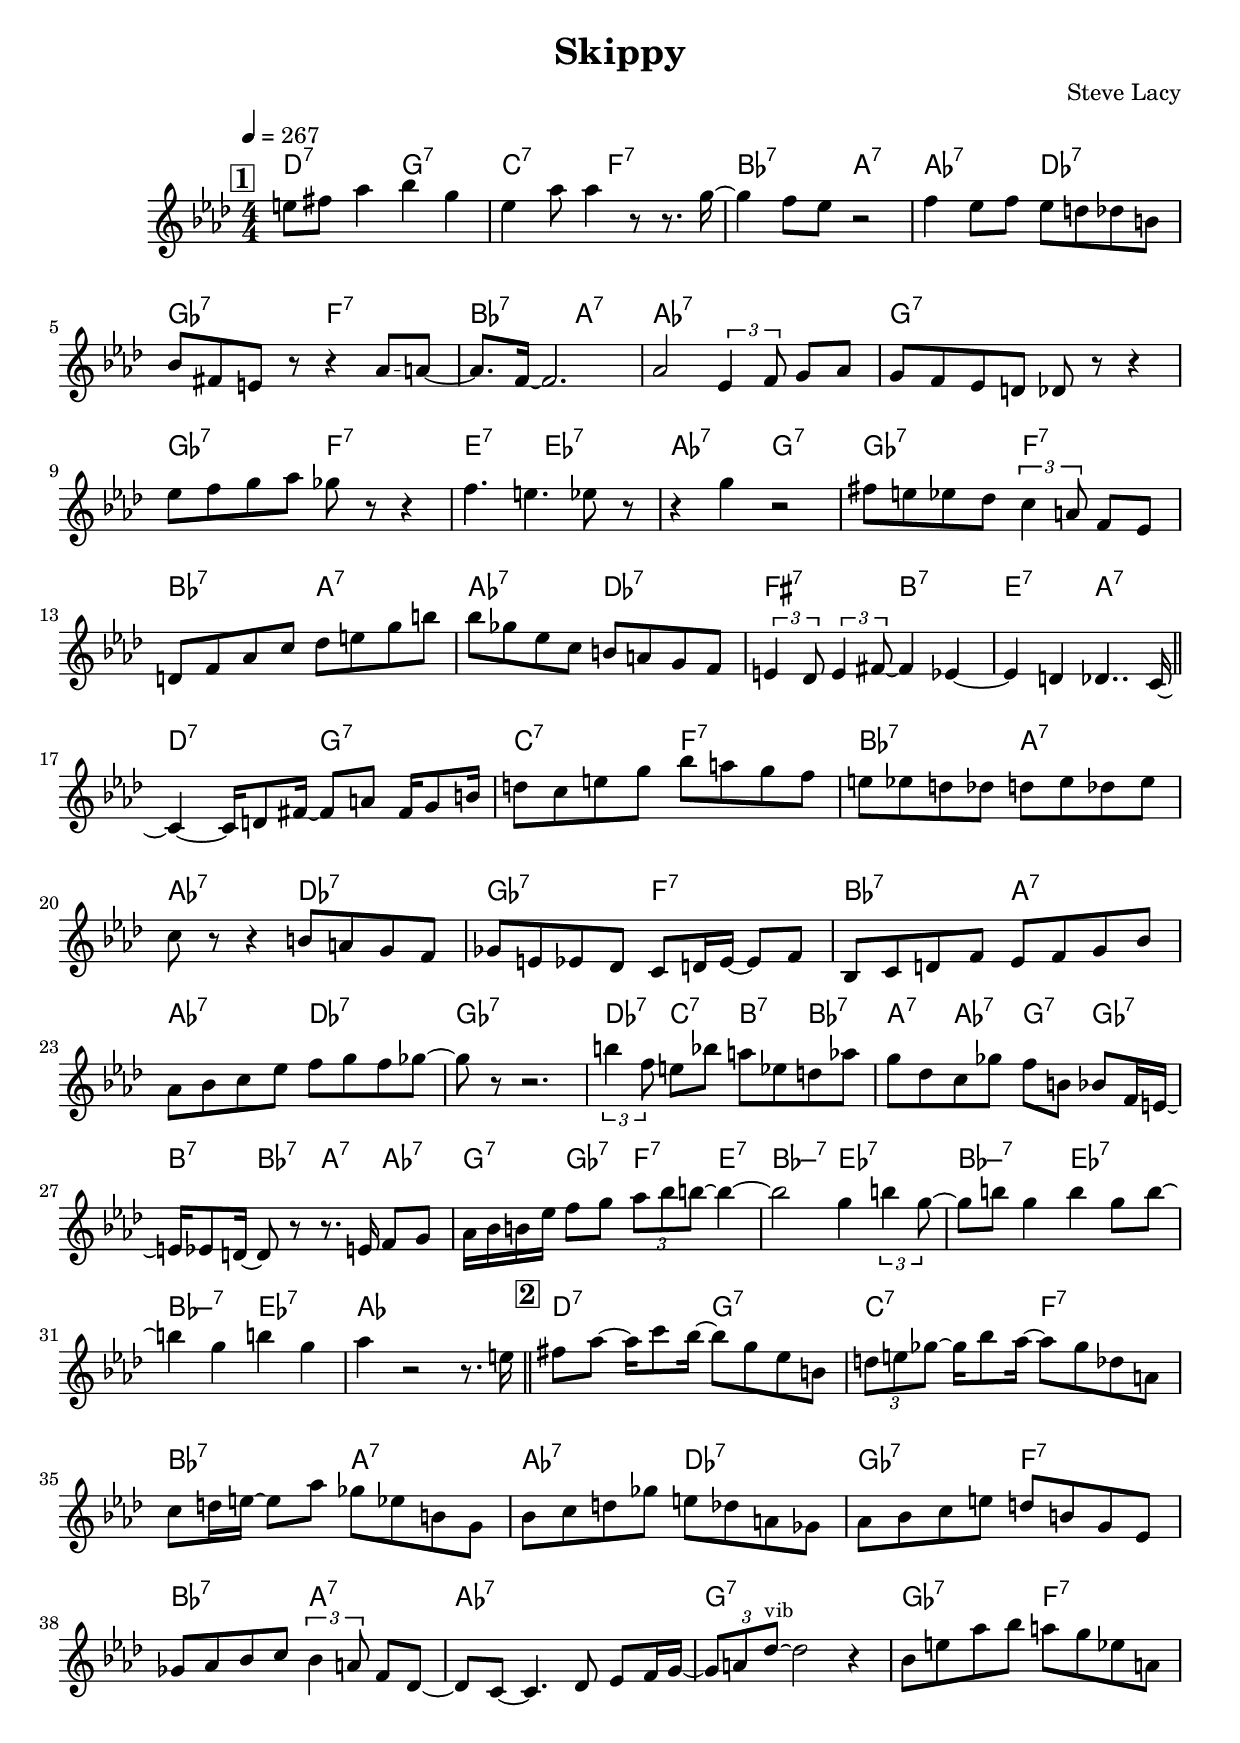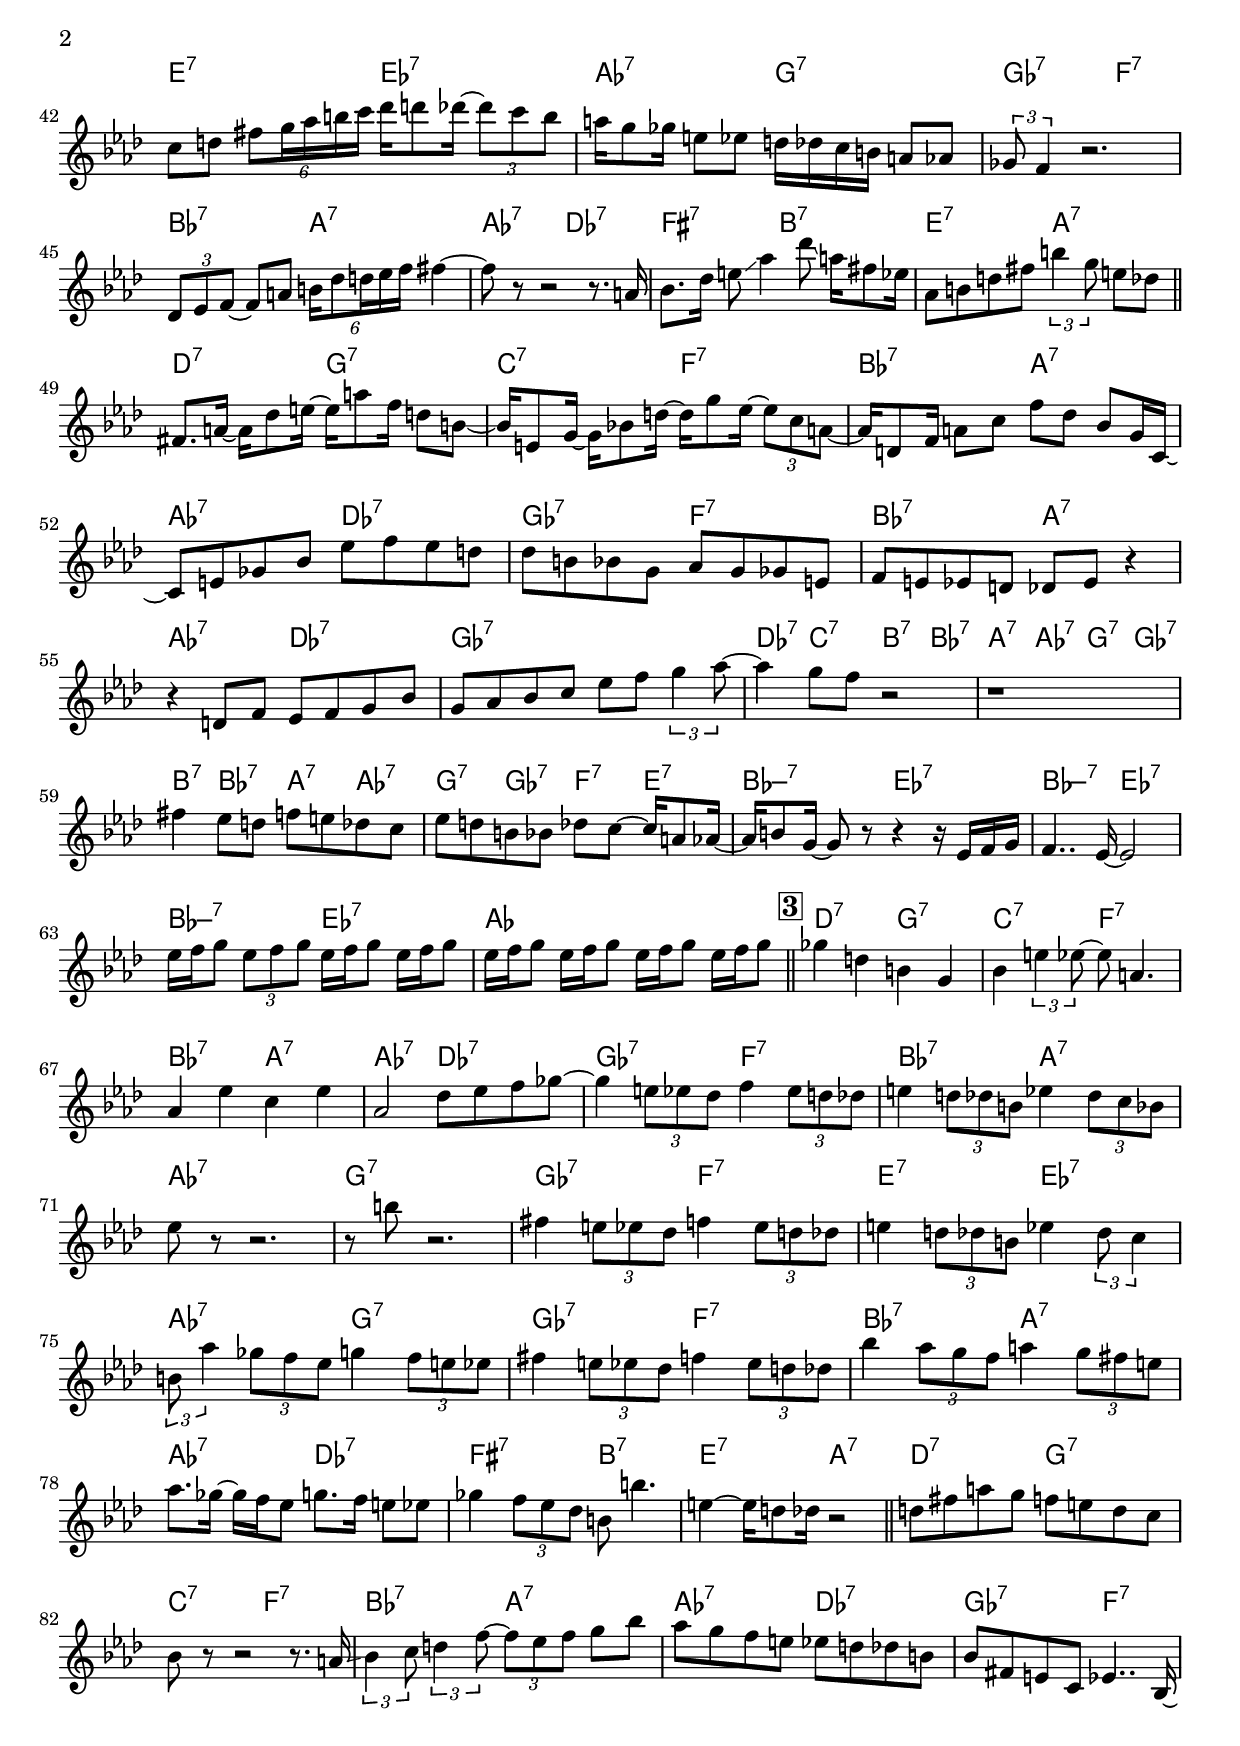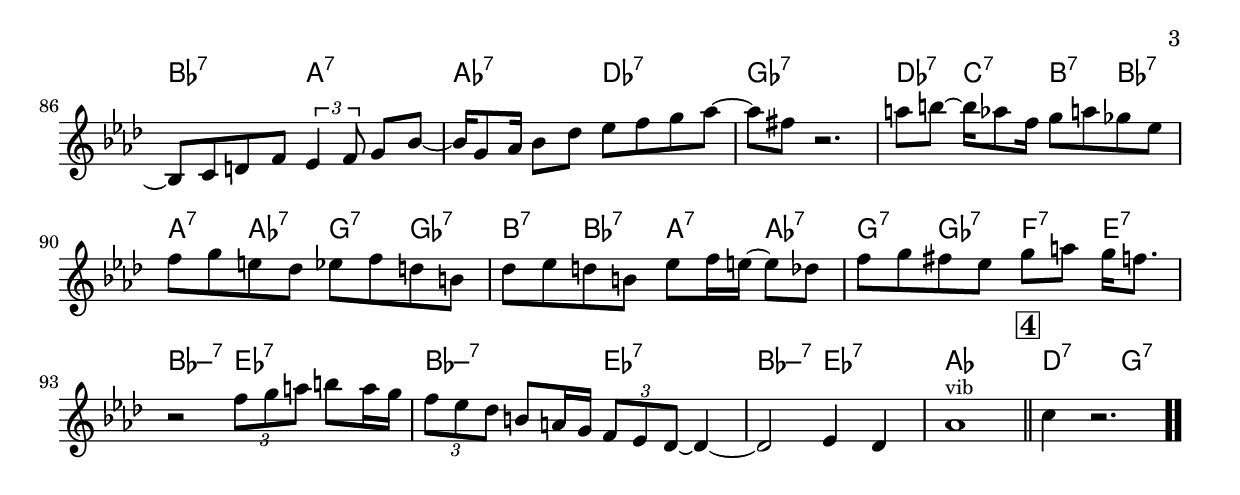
\version "2.13.2"

#(ly:set-option 'point-and-click #f)

\header {
  title = "Skippy"
  composer = "Steve Lacy"
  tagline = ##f
}
global =
{
    \override Staff.TimeSignature #'style = #'()
    \time 4/4
    \clef "treble"
    \key aes \major
    \override Rest #'direction = #'0
    \override MultiMeasureRest #'staff-position = #0
}
\score
{
<<
    \transpose c' c'

    \new ChordNames { \chords {
      \set majorSevenSymbol = \markup { "maj7" }
      \set minorChordModifier = \markup { \char ##x2013 }
      
      | d2:7 g2:7 | c2:7 f2:7 | bes2:7 a2:7 | aes2:7 des2:7 | ges2:7 f2:7 | bes2:7 a2:7 | aes1:7 | g1:7 
      | ges2:7 f2:7 | e2:7 es2:7 | aes2:7 g2:7 | ges2:7 f2:7 | bes2:7 a2:7 | aes2:7 des2:7 | fis2:7 b2:7 | e2:7 a2:7 
      | d2:7 g2:7 | c2:7 f2:7 | bes2:7 a2:7 | aes2:7 des2:7 | ges2:7 f2:7 | bes2:7 a2:7 | aes2:7 des2:7 | ges1:7 
      | des4:7 c4:7 b4:7 bes4:7 | a4:7 aes4:7 g4:7 ges4:7 | b4:7 bes4:7 a4:7 aes4:7 | g4:7 ges4:7 f4:7 e4:7 | bes2:min7 es2:7 | bes2:min7 es2:7 | bes2:min7 es2:7 | aes1 
      | d2:7 g2:7 | c2:7 f2:7 | bes2:7 a2:7 | aes2:7 des2:7 | ges2:7 f2:7 | bes2:7 a2:7 | aes1:7 | g1:7 
      | ges2:7 f2:7 | e2:7 es2:7 | aes2:7 g2:7 | ges2:7 f2:7 | bes2:7 a2:7 | aes2:7 des2:7 | fis2:7 b2:7 | e2:7 a2:7 
      | d2:7 g2:7 | c2:7 f2:7 | bes2:7 a2:7 | aes2:7 des2:7 | ges2:7 f2:7 | bes2:7 a2:7 | aes2:7 des2:7 | ges1:7 
      | des4:7 c4:7 b4:7 bes4:7 | a4:7 aes4:7 g4:7 ges4:7 | b4:7 bes4:7 a4:7 aes4:7 | g4:7 ges4:7 f4:7 e4:7 | bes2:min7 es2:7 | bes2:min7 es2:7 | bes2:min7 es2:7 | aes1 
      | d2:7 g2:7 | c2:7 f2:7 | bes2:7 a2:7 | aes2:7 des2:7 | ges2:7 f2:7 | bes2:7 a2:7 | aes1:7 | g1:7 
      | ges2:7 f2:7 | e2:7 es2:7 | aes2:7 g2:7 | ges2:7 f2:7 | bes2:7 a2:7 | aes2:7 des2:7 | fis2:7 b2:7 | e2:7 a2:7 
      | d2:7 g2:7 | c2:7 f2:7 | bes2:7 a2:7 | aes2:7 des2:7 | ges2:7 f2:7 | bes2:7 a2:7 | aes2:7 des2:7 | ges1:7 
      | des4:7 c4:7 b4:7 bes4:7 | a4:7 aes4:7 g4:7 ges4:7 | b4:7 bes4:7 a4:7 aes4:7 | g4:7 ges4:7 f4:7 e4:7 | bes2:min7 es2:7 | bes2:min7 es2:7 | bes2:min7 es2:7 | aes1 
      | d2:7 g2:7|
      }
      }

    \new Staff
    <<
    \transpose c' c'

    {
      \global
  		%\override Score.MetronomeMark #'transparent = ##t
  		%\override Score.MetronomeMark #'stencil = ##f
  		
  		\override HorizontalBracket #'direction = #UP
  		\override HorizontalBracket #'bracket-flare = #'(0 . 0)
  		
  		\override TextSpanner #'dash-fraction = #1.0
  		\override TextSpanner #'bound-details #'left #'text = \markup{ \concat{\draw-line #'(0 . -1.0) \draw-line #'(1.0 . 0) }}
  		\override TextSpanner #'bound-details #'right #'text = \markup{ \concat{ \draw-line #'(1.0 . 0) \draw-line #'(0 . -1.0) }}
          \set Score.markFormatter = #format-mark-box-numbers


      \tempo 4 = 267
      \set Score.currentBarNumber = #1
     
      \bar "||" \mark \default e''8 fis''8 aes''4 bes''4 g''4 
      | es''4 aes''8 aes''4 r8 r8. g''16~ 
      | g''4 f''8 es''8 r2 
      | f''4 es''8 f''8 es''8 d''8 des''8 b'8 
      | bes'8 fis'8 e'8 r8 r4 aes'8\glissando  a'8~ 
      | a'8. f'16~ f'2. 
      | aes'2 \tuplet 3/2 {es'4 f'8} g'8 aes'8 
      | g'8 f'8 es'8 d'8 des'8 r8 r4 
      | es''8 f''8 g''8 aes''8 ges''8 r8 r4 
      | f''4. e''4. es''8 r8 
      | r4 g''4 r2 
      | fis''8 e''8 es''8 des''8 \tuplet 3/2 {c''4 a'8} f'8 es'8 
      | d'8 f'8 aes'8 c''8 des''8 e''8 g''8 b''8 
      | bes''8 ges''8 es''8 c''8 b'8 a'8 g'8 f'8 
      | \tuplet 3/2 {e'4 des'8} \tuplet 3/2 {e'4 fis'8~} fis'4 es'4~ 
      | es'4 d'4 des'4.. c'16~ 
      \bar "||" c'4~ c'16 d'8 fis'16~ fis'8 a'8 fis'16 g'8 b'16 
      | d''8 c''8 e''8 g''8 bes''8 a''8 g''8 f''8 
      | e''8 es''8 d''8 des''8 d''8 es''8 des''8 es''8 
      | c''8 r8 r4 b'8 a'8 g'8 f'8 
      | ges'8 e'8 es'8 des'8 c'8 d'16 es'16~ es'8 f'8 
      | bes8 c'8 d'8 f'8 es'8 f'8 g'8 bes'8 
      | aes'8 bes'8 c''8 es''8 f''8 g''8 f''8 ges''8~ 
      | ges''8 r8 r2. 
      | \tuplet 3/2 {b''4 f''8} e''8 bes''8 a''8 es''8 d''8 aes''8 
      | g''8 des''8 c''8 ges''8 f''8 b'8 bes'8 f'16 e'16~ 
      | e'16 es'8 d'16~ d'8 r8 r8. e'16 f'8 g'8 
      | aes'16 bes'16 b'16 es''16 f''8 g''8 \tuplet 3/2 {aes''8 bes''8 b''8~} b''4~ 
      | b''2 g''4 \tuplet 3/2 {b''4 g''8~} 
      | g''8 b''8 g''4 b''4 g''8 b''8~ 
      | b''4 g''4 b''4 g''4 
      | aes''4 r2 r8. e''16 
      \bar "||" \mark \default fis''8 aes''8~ aes''16 c'''8 bes''16~ bes''8 g''8 es''8 b'8 
      | \tuplet 3/2 {d''8 e''8 ges''8~} ges''16 bes''8 aes''16~ aes''8 ges''8 des''8 a'8 
      | c''8 d''16 e''16~ e''8 aes''8 ges''8 es''8 b'8 g'8 
      | bes'8 c''8 d''8 ges''8 e''8 des''8 a'8 ges'8 
      | aes'8 bes'8 c''8 e''8 d''8 b'8 g'8 es'8 
      | ges'8 aes'8 bes'8 c''8 \tuplet 3/2 {bes'4 a'8} f'8 des'8~ 
      | des'8 c'8~ c'4. des'8 es'8 f'16 g'16~ 
      | \tuplet 3/2 {g'8 a'8 des''8~^\markup{\left-align \small vib}} des''2 r4 
      | bes'8 e''8 aes''8 bes''8 a''8 g''8 es''8 a'8 
      | c''8 d''8 \tuplet 6/4 {fis''8 g''16 aes''16 b''16 c'''16} des'''16 d'''8 des'''16~ \tuplet 3/2 {des'''8 c'''8 b''8} 
      | a''16 g''8 ges''16 e''8 es''8 d''16 des''16 c''16 b'16 a'8 aes'8 
      | \tuplet 3/2 {ges'8 f'4} r2. 
      | \tuplet 3/2 {des'8 es'8 f'8~} f'8 a'8 \tuplet 6/4 {b'16 des''8 d''16 es''16 f''16} fis''4~ 
      | fis''8 r8 r2 r8. a'16 
      | bes'8. des''16 e''8\glissando  aes''4 des'''8\glissando  a''16 fis''8 es''16 
      | aes'8 b'8 d''8 fis''8 \tuplet 3/2 {b''4 g''8} e''8 des''8 
      \bar "||" fis'8. a'16~ a'16 des''8 e''16~ e''16 a''8 f''16 d''8 b'8~ 
      | b'16 e'8 g'16~ g'16 bes'8 d''16~ d''16 g''8 es''16~ \tuplet 3/2 {es''8 c''8 a'8~} 
      | a'16 d'8 f'16 a'8 c''8 f''8 des''8 bes'8 g'16 c'16~ 
      | c'8 e'8 ges'8 bes'8 es''8 f''8 es''8 d''8 
      | des''8 b'8 bes'8 g'8 aes'8 g'8 ges'8 e'8 
      | f'8 e'8 es'8 d'8 des'8 es'8 r4 
      | r4 d'8 f'8 es'8 f'8 g'8 bes'8 
      | g'8 aes'8 bes'8 c''8 es''8 f''8 \tuplet 3/2 {g''4 aes''8~} 
      | aes''4 g''8 f''8 r2 
      | r1 
      | fis''4 es''8 d''8 f''8 e''8 des''8 c''8 
      | es''8 d''8 b'8 bes'8 des''8 c''8~ c''16 a'8 aes'16~ 
      | aes'16 b'8 g'16~ g'8 r8 r4 r16 es'16 f'16 g'16 
      | f'4.. es'16~ es'2 
      | es''16 f''16 g''8 \tuplet 3/2 {es''8 f''8 g''8} es''16 f''16 g''8 es''16 f''16 g''8 
      | es''16 f''16 g''8 es''16 f''16 g''8 es''16 f''16 g''8 es''16 f''16 g''8 
      \bar "||" \mark \default ges''4 d''4 b'4 g'4 
      | bes'4 \tuplet 3/2 {e''4 es''8~} es''8 a'4. 
      | aes'4 es''4 c''4 es''4 
      | aes'2 des''8 es''8 f''8 ges''8~ 
      | ges''4 \tuplet 3/2 {e''8 es''8 des''8} f''4 \tuplet 3/2 {es''8 d''8 des''8} 
      | e''4 \tuplet 3/2 {d''8 des''8 b'8} es''4 \tuplet 3/2 {des''8 c''8 bes'8} 
      | es''8 r8 r2. 
      | r8 b''8 r2. 
      | fis''4 \tuplet 3/2 {e''8 es''8 des''8} f''4 \tuplet 3/2 {es''8 d''8 des''8} 
      | e''4 \tuplet 3/2 {d''8 des''8 b'8} es''4 \tuplet 3/2 {des''8 c''4} 
      | \tuplet 3/2 {b'8 aes''4} \tuplet 3/2 {ges''8 f''8 es''8} g''4 \tuplet 3/2 {f''8 e''8 es''8} 
      | fis''4 \tuplet 3/2 {e''8 es''8 des''8} f''4 \tuplet 3/2 {es''8 d''8 des''8} 
      | bes''4 \tuplet 3/2 {aes''8 g''8 f''8} a''4 \tuplet 3/2 {g''8 fis''8 e''8} 
      | aes''8. ges''16~ ges''16 f''16 es''8 g''8. f''16 e''8 es''8 
      | ges''4 \tuplet 3/2 {f''8 es''8 des''8} b'8 b''4. 
      | e''4~ e''16 d''8 des''16 r2 
      \bar "||" d''8 fis''8 a''8 g''8 f''8 e''8 d''8 c''8 
      | bes'8 r8 r2 r8. a'16\glissando  
      | \tuplet 3/2 {bes'4 c''8} \tuplet 3/2 {d''4 f''8~} \tuplet 3/2 {f''8 es''8 f''8} g''8 bes''8 
      | aes''8 g''8 f''8 e''8 es''8 d''8 des''8 b'8 
      | bes'8 fis'8 e'8 c'8 es'4.. bes16~ 
      | bes8 c'8 d'8 f'8 \tuplet 3/2 {es'4 f'8} g'8 bes'8~ 
      | bes'16 g'8 aes'16 bes'8 des''8 es''8 f''8 g''8 aes''8~ 
      | aes''8 fis''8 r2. 
      | a''8 b''8~ b''16 aes''8 f''16 g''8 a''8 ges''8 es''8 
      | f''8 g''8 e''8 des''8 es''8 f''8 d''8 b'8 
      | des''8 es''8 d''8 b'8 es''8 f''16 e''16~ e''8 des''8 
      | f''8 g''8 fis''8 es''8 g''8 a''8 g''16 f''8. 
      | r2 \tuplet 3/2 {f''8 g''8 a''8} b''8 a''16 g''16 
      | \tuplet 3/2 {f''8 es''8 des''8} b'8 a'16 g'16 \tuplet 3/2 {f'8 es'8 des'8~} des'4~ 
      | des'2 es'4 des'4 
      | aes'1^\markup{\left-align \small vib} 
      \bar "||" \mark \default c''4 r2.\bar  ".."
    }
    >>
>>    
}
